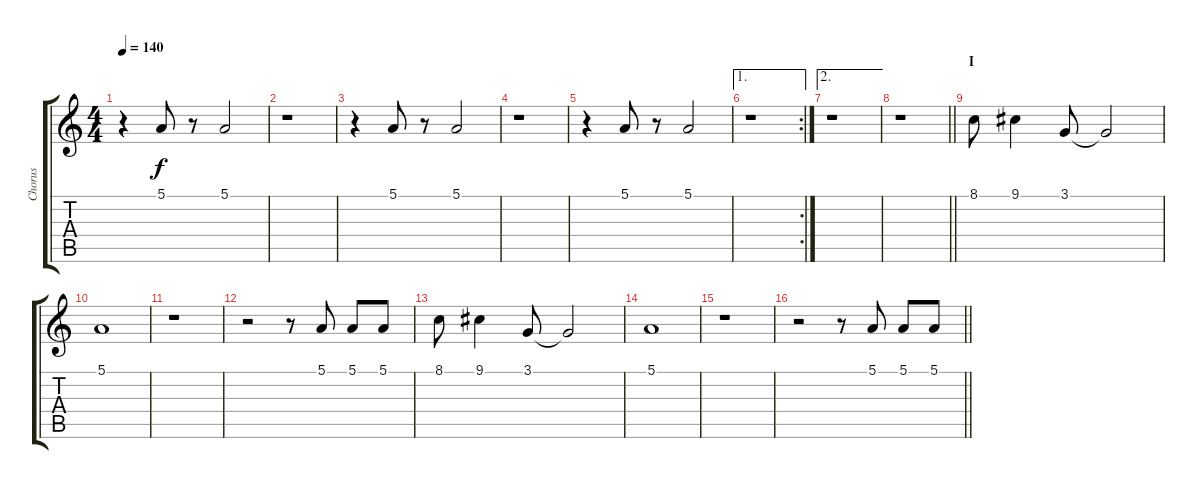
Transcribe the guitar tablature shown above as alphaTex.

\track ("Chorus" "Chorus") {instrument choiraahs}
\staff {score tabs}
\tuning (E4 B3 G3 D3 A2 E2) {hide}
\ts (4 4)
\tempo 140
\clef g2
\ks c
r.4{dy f} 5.1.8 r.8 5.1.2 |
r.1 |
r.4 5.1.8 r.8 5.1.2 |
r.1 |
r.4 5.1.8 r.8 5.1.2 |
\ae 1
\rc 2
r.1 |
\ae 2
r.1 |
\barLineRight lightlight
r.1 |
\section ("" "I")
8.1.8 9.1.4 3.1.8 3.1{t}.2 |
5.1.1 |
r.1 |
r.2 r.8 5.1.8 5.1.8 5.1.8 |
8.1.8 9.1.4 3.1.8 3.1{t}.2 |
5.1.1 |
r.1 |
\barLineRight lightlight
r.2 r.8 5.1.8 5.1.8 5.1.8
